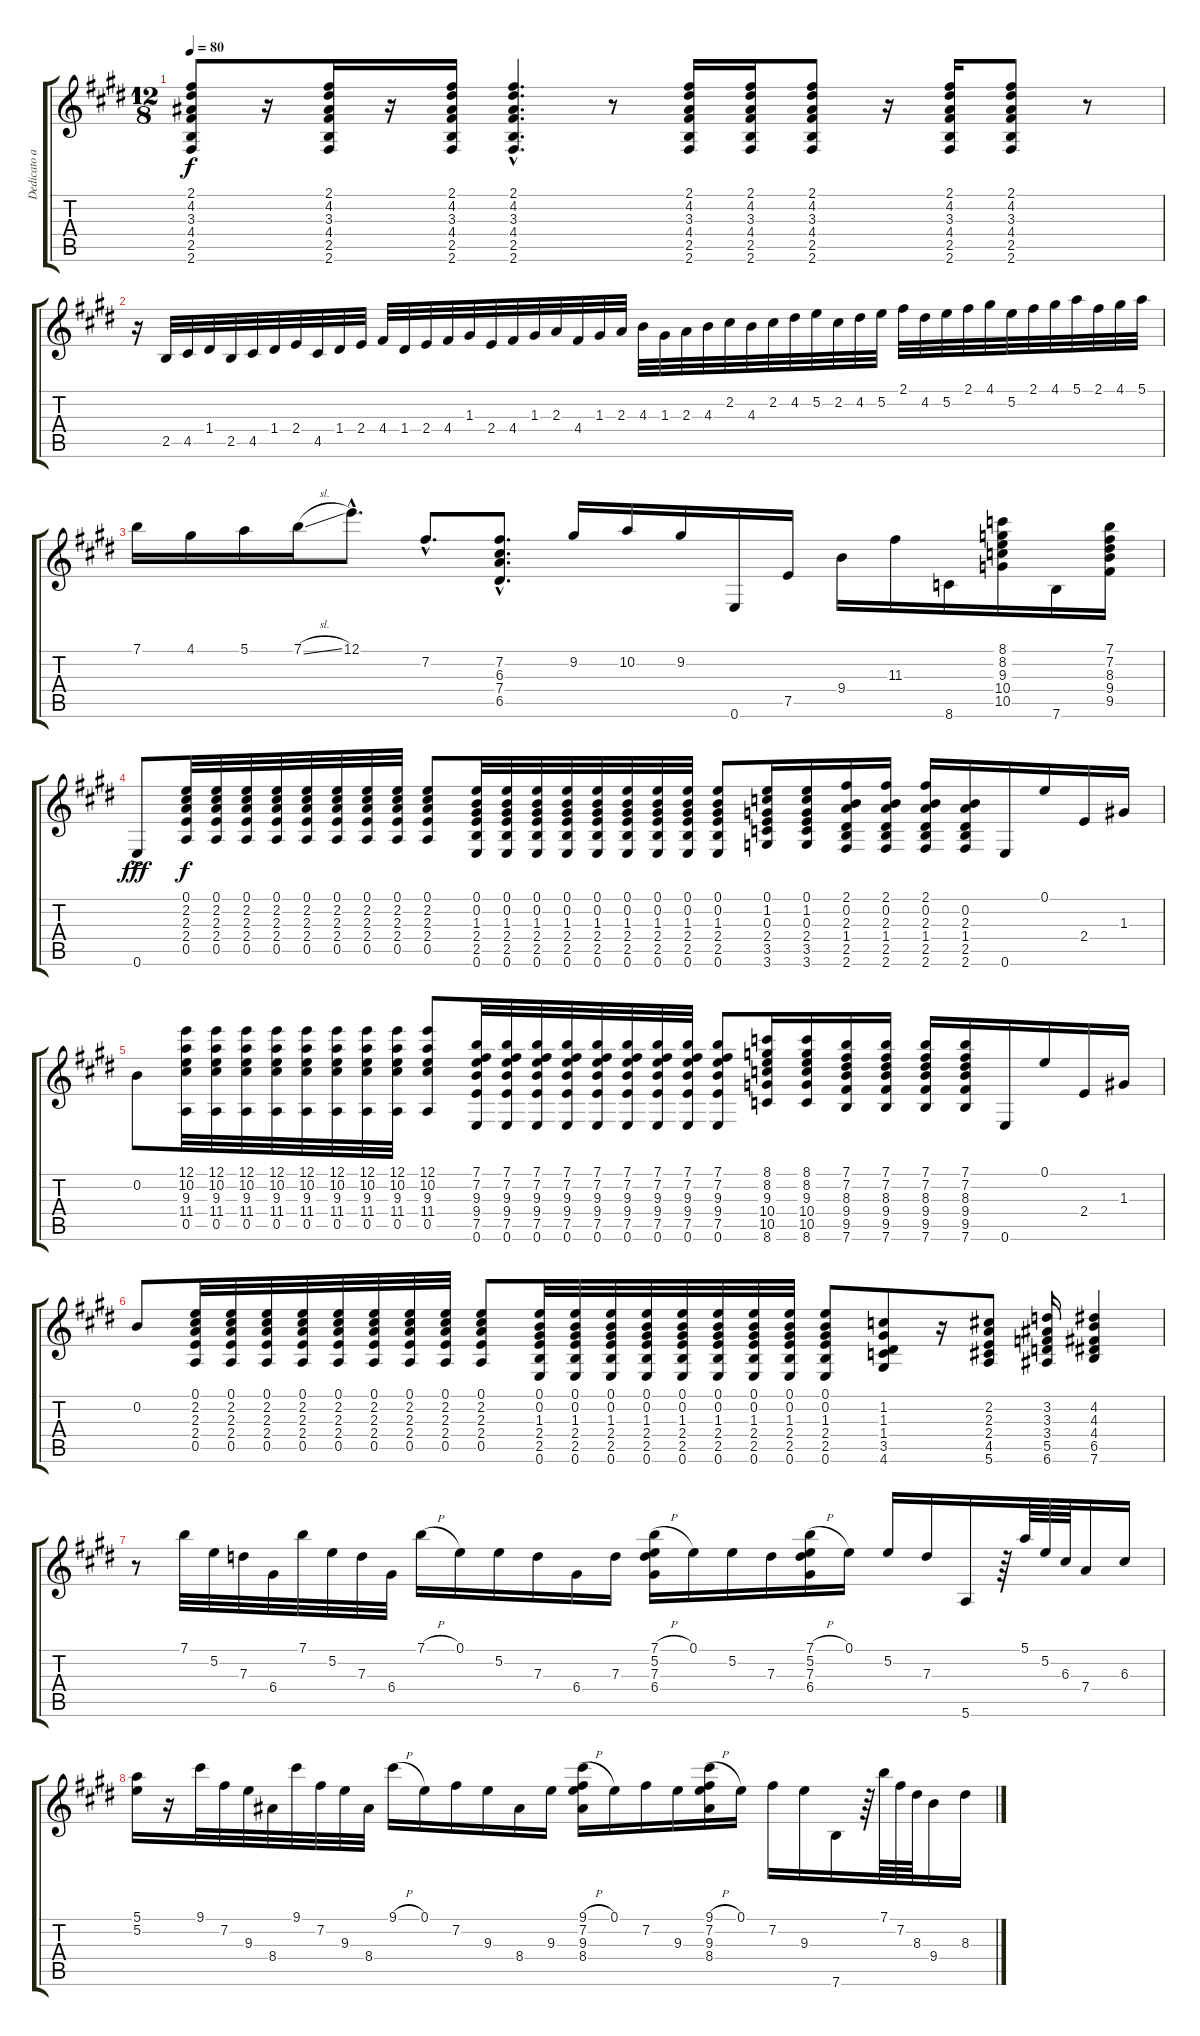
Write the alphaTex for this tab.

\track ("Dedicato a mia madre" "Dedicato a") {instrument acousticguitarnylon}
\staff {score tabs}
\tuning (E4 B3 G3 D3 A2 E2) {hide}
\ts (12 8)
\tempo 80
\clef g2
\ks e
(2.1 4.2 3.3 4.4 2.5 2.6).8{dy f} r.16 (2.1 4.2 3.3 4.4 2.5 2.6).16 r.16 (2.1 4.2 3.3 4.4 2.5 2.6).16 (2.1{hac} 4.2{hac} 3.3{hac} 4.4{hac} 2.5{hac} 2.6{hac}).4{d} r.8 (2.1 4.2 3.3 4.4 2.5 2.6).16 (2.1 4.2 3.3 4.4 2.5 2.6).16 (2.1 4.2 3.3 4.4 2.5 2.6).8 r.16 (2.1 4.2 3.3 4.4 2.5 2.6).16 (2.1 4.2 3.3 4.4 2.5 2.6).8 r.8 |
r.16 2.5.32 4.5.32 1.4.32 2.5.32 4.5.32 1.4.32 2.4.32 4.5.32 1.4.32 2.4.32 4.4.32 1.4.32 2.4.32 4.4.32 1.3.32 2.4.32 4.4.32 1.3.32 2.3.32 4.4.32 1.3.32 2.3.32 4.3.32 1.3.32 2.3.32 4.3.32 2.2.32 4.3.32 2.2.32 4.2.32 5.2.32 2.2.32 4.2.32 5.2.32 2.1.32 4.2.32 5.2.32 2.1.32 4.1.32 5.2.32 2.1.32 4.1.32 5.1.32 2.1.32 4.1.32 5.1.32 |
7.1.16 4.1.16 5.1.16 7.1{sl}.16 12.1{hac}.8{d} 7.2{hac}.8{d} (7.2{hac} 6.3{hac} 7.4{hac} 6.5{hac}).8{d} 9.2.16 10.2.16 9.2.16 0.6.16 7.5.16 9.4.16 11.3.16 8.6.16 (8.1 8.2 9.3 10.4 10.5).16 7.6.16 (7.1 7.2 8.3 9.4 9.5).16 |
0.6{ac}.8{dy fff} (0.1 2.2 2.3 2.4 0.5).32{dy f} (0.1 2.2 2.3 2.4 0.5).32 (0.1 2.2 2.3 2.4 0.5).32 (0.1 2.2 2.3 2.4 0.5).32 (0.1 2.2 2.3 2.4 0.5).32 (0.1 2.2 2.3 2.4 0.5).32 (0.1 2.2 2.3 2.4 0.5).32 (0.1 2.2 2.3 2.4 0.5).32 (0.1 2.2 2.3 2.4 0.5).8 (0.1 0.2 1.3 2.4 2.5 0.6).32 (0.1 0.2 1.3 2.4 2.5 0.6).32 (0.1 0.2 1.3 2.4 2.5 0.6).32 (0.1 0.2 1.3 2.4 2.5 0.6).32 (0.1 0.2 1.3 2.4 2.5 0.6).32 (0.1 0.2 1.3 2.4 2.5 0.6).32 (0.1 0.2 1.3 2.4 2.5 0.6).32 (0.1 0.2 1.3 2.4 2.5 0.6).32 (0.1 0.2 1.3 2.4 2.5 0.6).8 (0.1 1.2 0.3 2.4 3.5 3.6).16 (0.1 1.2 0.3 2.4 3.5 3.6).16 (2.1 0.2 2.3 1.4 2.5 2.6).16 (2.1 0.2 2.3 1.4 2.5 2.6).16 (2.1 0.2 2.3 1.4 2.5 2.6).16 (0.2 2.3 1.4 2.5 2.6).16 0.6.16 0.1.16 2.4.16 1.3.16 |
0.2.8 (12.1 10.2 9.3 11.4 0.5).32 (12.1 10.2 9.3 11.4 0.5).32 (12.1 10.2 9.3 11.4 0.5).32 (12.1 10.2 9.3 11.4 0.5).32 (12.1 10.2 9.3 11.4 0.5).32 (12.1 10.2 9.3 11.4 0.5).32 (12.1 10.2 9.3 11.4 0.5).32 (12.1 10.2 9.3 11.4 0.5).32 (12.1 10.2 9.3 11.4 0.5).8 (7.1 7.2 9.3 9.4 7.5 0.6).32 (7.1 7.2 9.3 9.4 7.5 0.6).32 (7.1 7.2 9.3 9.4 7.5 0.6).32 (7.1 7.2 9.3 9.4 7.5 0.6).32 (7.1 7.2 9.3 9.4 7.5 0.6).32 (7.1 7.2 9.3 9.4 7.5 0.6).32 (7.1 7.2 9.3 9.4 7.5 0.6).32 (7.1 7.2 9.3 9.4 7.5 0.6).32 (7.1 7.2 9.3 9.4 7.5 0.6).8 (8.1 8.2 9.3 10.4 10.5 8.6).16 (8.1 8.2 9.3 10.4 10.5 8.6).16 (7.1 7.2 8.3 9.4 9.5 7.6).16 (7.1 7.2 8.3 9.4 9.5 7.6).16 (7.1 7.2 8.3 9.4 9.5 7.6).16 (7.1 7.2 8.3 9.4 9.5 7.6).16 0.6.16 0.1.16 2.4.16 1.3.16 |
0.2.8 (0.1 2.2 2.3 2.4 0.5).32 (0.1 2.2 2.3 2.4 0.5).32 (0.1 2.2 2.3 2.4 0.5).32 (0.1 2.2 2.3 2.4 0.5).32 (0.1 2.2 2.3 2.4 0.5).32 (0.1 2.2 2.3 2.4 0.5).32 (0.1 2.2 2.3 2.4 0.5).32 (0.1 2.2 2.3 2.4 0.5).32 (0.1 2.2 2.3 2.4 0.5).8 (0.1 0.2 1.3 2.4 2.5 0.6).32 (0.1 0.2 1.3 2.4 2.5 0.6).32 (0.1 0.2 1.3 2.4 2.5 0.6).32 (0.1 0.2 1.3 2.4 2.5 0.6).32 (0.1 0.2 1.3 2.4 2.5 0.6).32 (0.1 0.2 1.3 2.4 2.5 0.6).32 (0.1 0.2 1.3 2.4 2.5 0.6).32 (0.1 0.2 1.3 2.4 2.5 0.6).32 (0.1 0.2 1.3 2.4 2.5 0.6).8 (1.2 1.3 1.4 3.5 4.6).8 r.16 (2.2 2.3 2.4 4.5 5.6).8 (3.2 3.3 3.4 5.5 6.6).16 (4.2 4.3 4.4 6.5 7.6).4 |
r.8 7.1.32 5.2.32 7.3.32 6.4.32 7.1.32 5.2.32 7.3.32 6.4.32 7.1{h}.16 0.1.16 5.2.16 7.3.16 6.4.16 7.3.16 (7.1{h} 5.2 7.3 6.4).16 0.1.16 5.2.16 7.3.16 (7.1{h} 5.2 7.3 6.4).16 0.1.16 5.2.16 7.3.16 5.6.16 r.64 5.1.64 5.2.64 6.3.64 7.4.16 6.3.16 |
(5.1 5.2).16 r.16 9.1.32 7.2.32 9.3.32 8.4.32 9.1.32 7.2.32 9.3.32 8.4.32 9.1{h}.16 0.1.16 7.2.16 9.3.16 8.4.16 9.3.16 (9.1{h} 7.2 9.3 8.4).16 0.1.16 7.2.16 9.3.16 (9.1{h} 7.2 9.3 8.4).16 0.1.16 7.2.16 9.3.16 7.6.16 r.64 7.1.64 7.2.64 8.3.64 9.4.16 8.3.16
